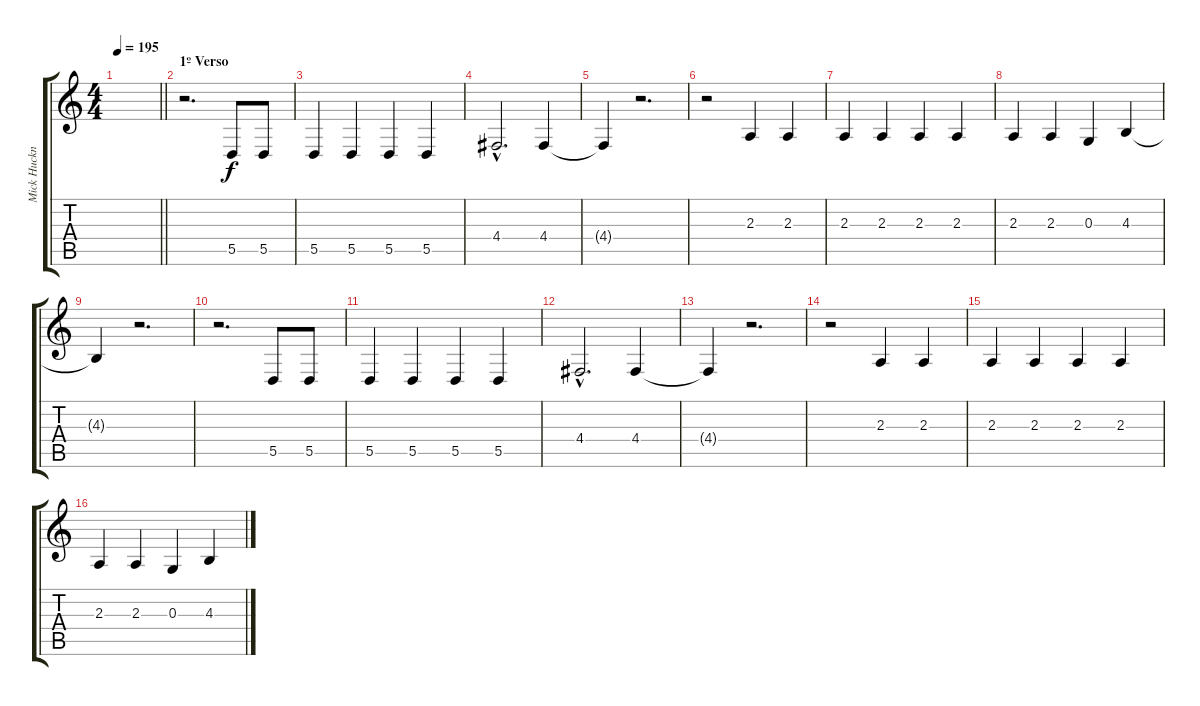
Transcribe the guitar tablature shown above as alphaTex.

\track ("Mick Hucknall (Vocal)" "Mick Huckn") {instrument acousticgrandpiano}
\staff {score tabs}
\tuning (E4 B3 G3 D3 A2 E2) {hide}
\ts (4 4)
\tempo 195
\clef g2
\barLineRight lightlight
\ks c
|
\section ("" "1º Verso")
r.2{d} 5.5.8 5.5.8 |
5.5.4 5.5.4 5.5.4 5.5.4 |
4.4{hac}.2{d} 4.4.4 |
4.4{t}.4 r.2{d} |
r.2 2.3.4 2.3.4 |
2.3.4 2.3.4 2.3.4 2.3.4 |
2.3.4 2.3.4 0.3.4 4.3.4 |
4.3{t}.4 r.2{d} |
r.2{d} 5.5.8 5.5.8 |
5.5.4 5.5.4 5.5.4 5.5.4 |
4.4{hac}.2{d} 4.4.4 |
4.4{t}.4 r.2{d} |
r.2 2.3.4 2.3.4 |
2.3.4 2.3.4 2.3.4 2.3.4 |
2.3.4 2.3.4 0.3.4 4.3.4
